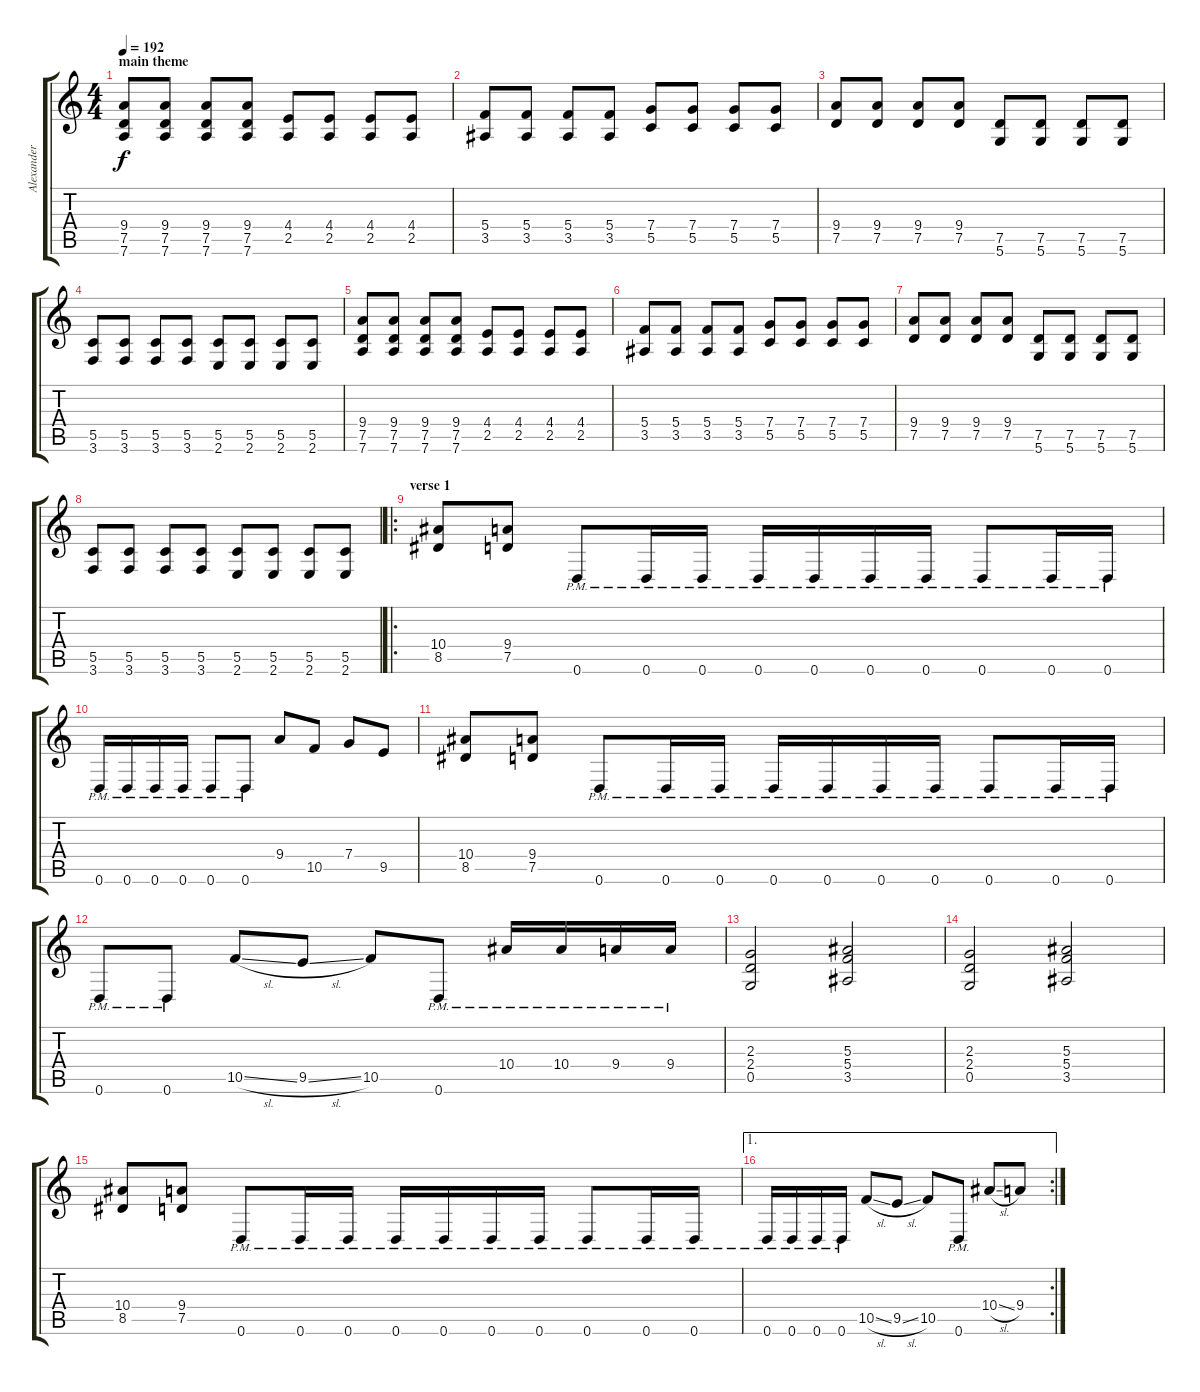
\track ("Alexander Kuoppala" "Alexander ") {instrument distortionguitar}
\staff {score tabs}
\tuning (D4 A3 F3 C3 G2 D2) {hide}
\ts (4 4)
\section ("" "main theme")
\tempo 192
\clef g2
\ks c
(9.4 7.5 7.6).8{dy f} (9.4 7.5 7.6).8 (9.4 7.5 7.6).8 (9.4 7.5 7.6).8 (4.4 2.5).8 (4.4 2.5).8 (4.4 2.5).8 (4.4 2.5).8 |
(5.4 3.5).8 (5.4 3.5).8 (5.4 3.5).8 (5.4 3.5).8 (7.4 5.5).8 (7.4 5.5).8 (7.4 5.5).8 (7.4 5.5).8 |
(9.4 7.5).8 (9.4 7.5).8 (9.4 7.5).8 (9.4 7.5).8 (7.5 5.6).8 (7.5 5.6).8 (7.5 5.6).8 (7.5 5.6).8 |
(5.5 3.6).8 (5.5 3.6).8 (5.5 3.6).8 (5.5 3.6).8 (5.5 2.6).8 (5.5 2.6).8 (5.5 2.6).8 (5.5 2.6).8 |
(9.4 7.5 7.6).8 (9.4 7.5 7.6).8 (9.4 7.5 7.6).8 (9.4 7.5 7.6).8 (4.4 2.5).8 (4.4 2.5).8 (4.4 2.5).8 (4.4 2.5).8 |
(5.4 3.5).8 (5.4 3.5).8 (5.4 3.5).8 (5.4 3.5).8 (7.4 5.5).8 (7.4 5.5).8 (7.4 5.5).8 (7.4 5.5).8 |
(9.4 7.5).8 (9.4 7.5).8 (9.4 7.5).8 (9.4 7.5).8 (7.5 5.6).8 (7.5 5.6).8 (7.5 5.6).8 (7.5 5.6).8 |
(5.5 3.6).8 (5.5 3.6).8 (5.5 3.6).8 (5.5 3.6).8 (5.5 2.6).8 (5.5 2.6).8 (5.5 2.6).8 (5.5 2.6).8 |
\ro
\section ("" "verse 1")
(10.4 8.5).8 (9.4 7.5).8 0.6{pm}.8 0.6{pm}.16 0.6{pm}.16 0.6{pm}.16 0.6{pm}.16 0.6{pm}.16 0.6{pm}.16 0.6{pm}.8 0.6{pm}.16 0.6{pm}.16 |
0.6{pm}.16 0.6{pm}.16 0.6{pm}.16 0.6{pm}.16 0.6{pm}.8 0.6{pm}.8 9.4.8 10.5.8 7.4.8 9.5.8 |
(10.4 8.5).8 (9.4 7.5).8 0.6{pm}.8 0.6{pm}.16 0.6{pm}.16 0.6{pm}.16 0.6{pm}.16 0.6{pm}.16 0.6{pm}.16 0.6{pm}.8 0.6{pm}.16 0.6{pm}.16 |
0.6{pm}.8 0.6{pm}.8 10.5{sl}.8 9.5{sl}.8 10.5.8 0.6{pm}.8 10.4{pm}.16 10.4{pm}.16 9.4{pm}.16 9.4{pm}.16 |
(2.3 2.4 0.5).2 (5.3 5.4 3.5).2 |
(2.3 2.4 0.5).2 (5.3 5.4 3.5).2 |
(10.4 8.5).8 (9.4 7.5).8 0.6{pm}.8 0.6{pm}.16 0.6{pm}.16 0.6{pm}.16 0.6{pm}.16 0.6{pm}.16 0.6{pm}.16 0.6{pm}.8 0.6{pm}.16 0.6{pm}.16 |
\ae 1
\rc 2
0.6{pm}.16 0.6{pm}.16 0.6{pm}.16 0.6{pm}.16 10.5{sl}.8 9.5{sl}.8 10.5.8 0.6{pm}.8 10.4{sl}.8 9.4.8
